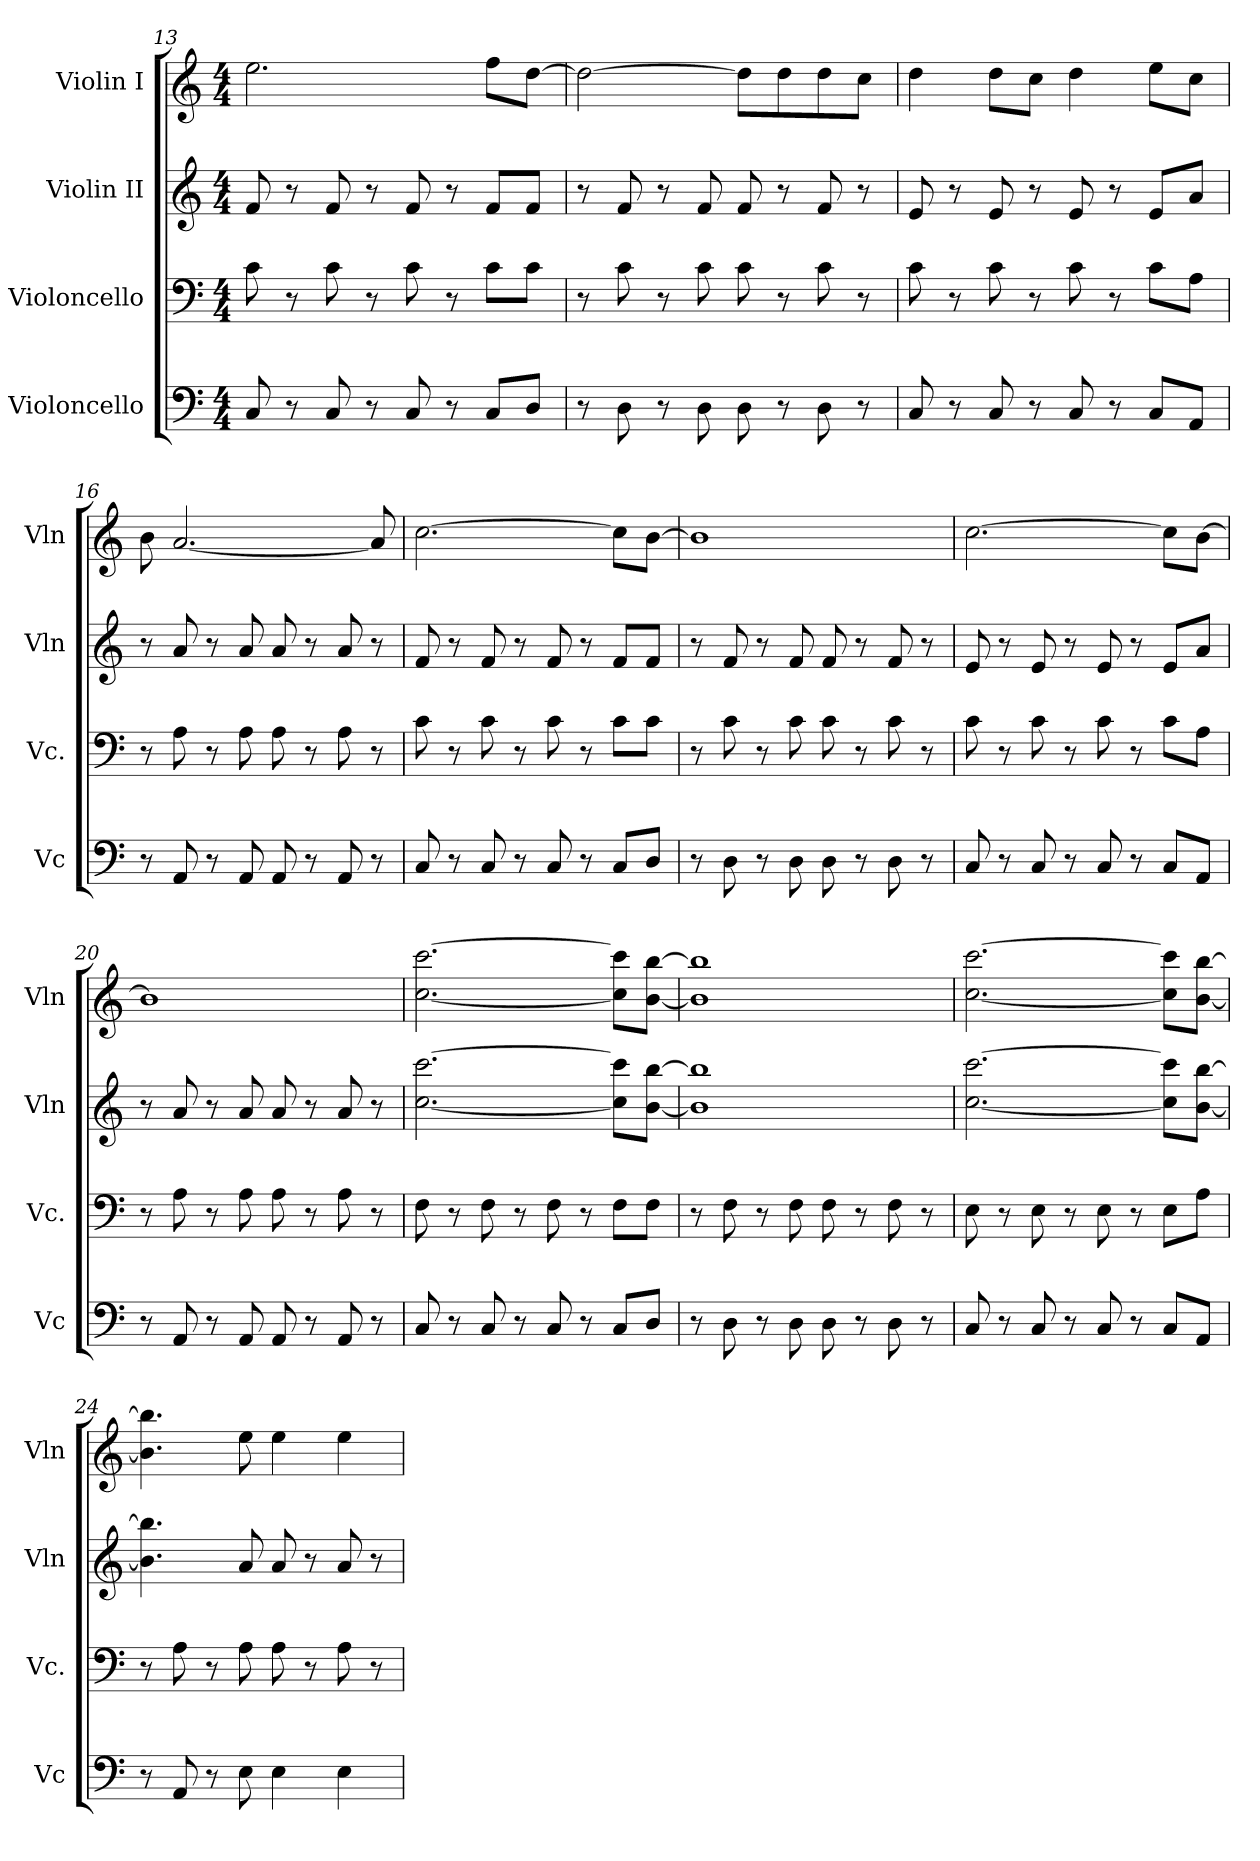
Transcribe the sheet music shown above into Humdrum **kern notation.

**kern	**kern	**dynam	**kern	**kern
*part4	*part3	*part3	*part2	*part1
*staff4	*staff3	*staff3	*staff2	*staff1
*I"Violoncello	*I"Violoncello	*	*I"Violin II	*I"Violin I
*I'Vc	*I'Vc.	*	*I'Vln	*I'Vln
!!LO:PB:g=z
*clefF4	*clefF4	*	*clefG2	*clefG2
*k[]	*k[]	*	*k[]	*k[]
*M4/4	*M4/4	*	*M4/4	*M4/4
=13	=13	=13	=13	=13
8C/	8c\	.	8f/	2.ee\
8r	8r	.	8r	.
8C/	8c\	.	8f/	.
8r	8r	.	8r	.
8C/	8c\	.	8f/	.
8r	8r	.	8r	.
8C/L	8c\L	.	8f/L	8ff\L
8D/J	8c\J	.	8f/J	[8dd\J
=14	=14	=14	=14	=14
8r	8r	.	8r	2dd\_
8D\	8c\	.	8f/	.
8r	8r	.	8r	.
8D\	8c\	.	8f/	.
8D\	8c\	.	8f/	8dd\L]
8r	8r	.	8r	8dd\
8D\	8c\	.	8f/	8dd\
8r	8r	.	8r	8cc\J
=15	=15	=15	=15	=15
8C/	8c\	.	8e/	4dd\
8r	8r	.	8r	.
8C/	8c\	.	8e/	8dd\L
8r	8r	.	8r	8cc\J
8C/	8c\	.	8e/	4dd\
8r	8r	.	8r	.
8C/L	8c\L	.	8e/L	8ee\L
8AA/J	8A\J	.	8a/J	8cc\J
=16	=16	=16	=16	=16
8r	8r	.	8r	8b\
8AA/	8A\	.	8a/	[2.a/
8r	8r	.	8r	.
8AA/	8A\	.	8a/	.
8AA/	8A\	.	8a/	.
8r	8r	.	8r	.
8AA/	8A\	.	8a/	.
8r	8r	.	8r	8a/]
!!LO:LB:g=z
=17	=17	=17	=17	=17
8C/	8c\	.	8f/	[2.cc\
8r	8r	.	8r	.
8C/	8c\	.	8f/	.
8r	8r	.	8r	.
8C/	8c\	.	8f/	.
8r	8r	.	8r	.
8C/L	8c\L	.	8f/L	8cc\L]
8D/J	8c\J	.	8f/J	[8b\J
=18	=18	=18	=18	=18
8r	8r	.	8r	1b]
8D\	8c\	.	8f/	.
8r	8r	.	8r	.
8D\	8c\	.	8f/	.
8D\	8c\	.	8f/	.
8r	8r	.	8r	.
8D\	8c\	.	8f/	.
8r	8r	.	8r	.
=19	=19	=19	=19	=19
8C/	8c\	.	8e/	[2.cc\
8r	8r	.	8r	.
8C/	8c\	.	8e/	.
8r	8r	.	8r	.
8C/	8c\	.	8e/	.
8r	8r	.	8r	.
8C/L	8c\L	.	8e/L	8cc\L]
8AA/J	8A\J	.	8a/J	[8b\J
=20	=20	=20	=20	=20
8r	8r	.	8r	1b]
8AA/	8A\	.	8a/	.
8r	8r	.	8r	.
8AA/	8A\	.	8a/	.
8AA/	8A\	.	8a/	.
8r	8r	.	8r	.
8AA/	8A\	.	8a/	.
8r	8r	.	8r	.
!!LO:LB:g=z
=21	=21	=21	=21	=21
!	!	!LO:DY:b	!	!
!	!	!LO:DY:n=1:b	!	!
8C/	8F\	mf mf	[2.cc\ [2.ccc\	[2.cc\ [2.ccc\
8r	8r	.	.	.
8C/	8F\	.	.	.
8r	8r	.	.	.
8C/	8F\	.	.	.
8r	8r	.	.	.
8C/L	8F\L	.	8cc\] 8ccc\]L	8cc\] 8ccc\]L
8D/J	8F\J	.	[8b\ [8bb\J	[8b\ [8bb\J
=22	=22	=22	=22	=22
8r	8r	.	1b] 1bb]	1b] 1bb]
8D\	8F\	.	.	.
8r	8r	.	.	.
8D\	8F\	.	.	.
8D\	8F\	.	.	.
8r	8r	.	.	.
8D\	8F\	.	.	.
8r	8r	.	.	.
=23	=23	=23	=23	=23
8C/	8E\	.	[2.cc\ [2.ccc\	[2.cc\ [2.ccc\
8r	8r	.	.	.
8C/	8E\	.	.	.
8r	8r	.	.	.
8C/	8E\	.	.	.
8r	8r	.	.	.
8C/L	8E\L	.	8cc\] 8ccc\]L	8cc\] 8ccc\]L
8AA/J	8A\J	.	[8b\ [8bb\J	[8b\ [8bb\J
=24	=24	=24	=24	=24
8r	8r	.	4.b\] 4.bb\]	4.b\] 4.bb\]
8AA/	8A\	.	.	.
8r	8r	.	.	.
8E\	8A\	.	8a/	8ee\
4E\	8A\	.	8a/	4ee\
.	8r	.	8r	.
4E\	8A\	.	8a/	4ee\
.	8r	.	8r	.
=	=	=	=	=
*-	*-	*-	*-	*-
